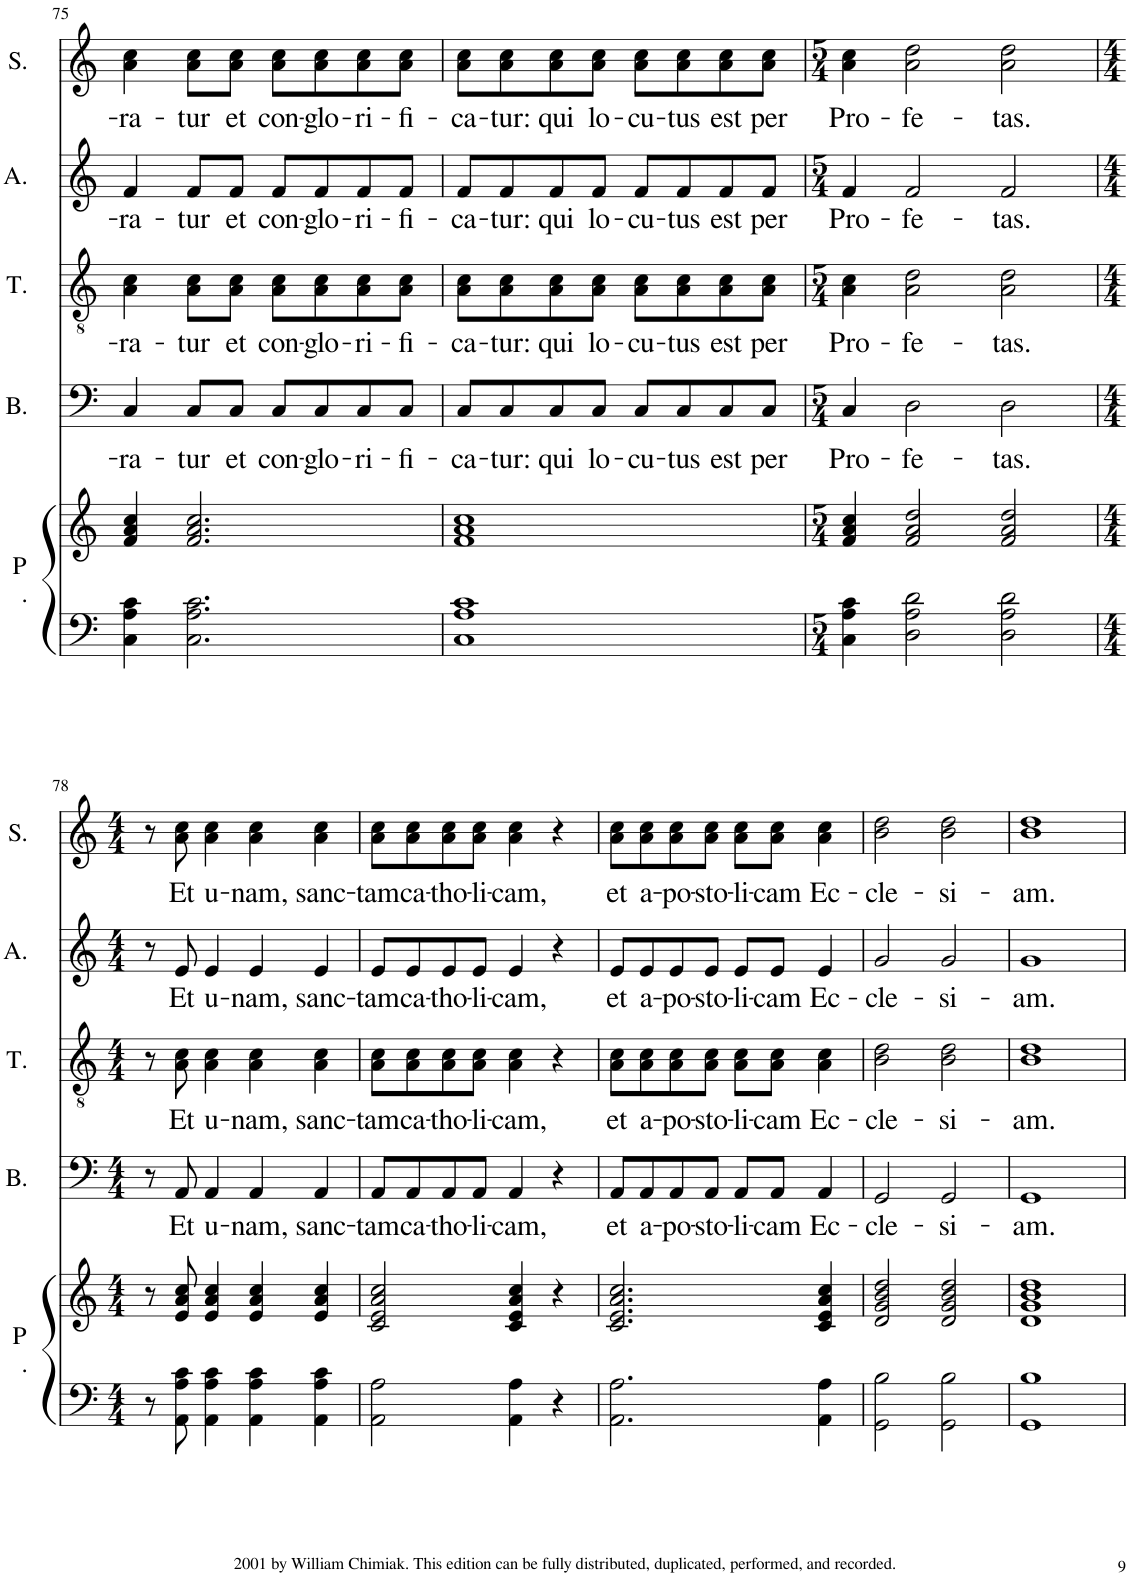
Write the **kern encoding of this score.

**kern	**kern	**kern	**text	**kern	**text	**kern	**text	**kern	**text
*part5	*part5	*part4	*part4	*part3	*part3	*part2	*part2	*part1	*part1
*staff6	*staff5	*staff4	*staff4	*staff3	*staff3	*staff2	*staff2	*staff1	*staff1
*I"Piano (for Rehearsal only)	*	*I"Bass	*	*I"Tenor	*	*I"Alto	*	*I"Soprano	*
*I'P .	*	*I'B.	*	*I'T.	*	*I'A.	*	*I'S.	*
!!LO:PB:g=z
*clefF4	*clefG2	*clefF4	*	*clefGv2	*	*clefG2	*	*clefG2	*
*k[]	*k[]	*k[]	*	*k[]	*	*k[]	*	*k[]	*
*M4/4	*M4/4	*M4/4	*	*M4/4	*	*M4/4	*	*M4/4	*
=75	=75	=75	=75	=75	=75	=75	=75	=75	=75
!	!	!	!LO:LY:b	!	!LO:LY:b	!	!LO:LY:b	!	!LO:LY:b
4C\ 4A\ 4c\	4f/ 4a/ 4cc/	4C/	-ra-	4A\ 4c\	-ra-	4f/	-ra-	4a\ 4cc\	-ra-
!	!	!	!LO:LY:b	!	!LO:LY:b	!	!LO:LY:b	!	!LO:LY:b
2.C\ 2.A\ 2.c\	2.f/ 2.a/ 2.cc/	8C/L	-tur	8A\ 8c\L	-tur	8f/L	-tur	8a\ 8cc\L	-tur
!	!	!	!LO:LY:b	!	!LO:LY:b	!	!LO:LY:b	!	!LO:LY:b
.	.	8C/J	et	8A\ 8c\J	et	8f/J	et	8a\ 8cc\J	et
!	!	!	!LO:LY:b	!	!LO:LY:b	!	!LO:LY:b	!	!LO:LY:b
.	.	8C/L	con-	8A\ 8c\L	con-	8f/L	con-	8a\ 8cc\L	con-
!	!	!	!LO:LY:b	!	!LO:LY:b	!	!LO:LY:b	!	!LO:LY:b
.	.	8C/	-glo-	8A\ 8c\	-glo-	8f/	-glo-	8a\ 8cc\	-glo-
!	!	!	!LO:LY:b	!	!LO:LY:b	!	!LO:LY:b	!	!LO:LY:b
.	.	8C/	-ri-	8A\ 8c\	-ri-	8f/	-ri-	8a\ 8cc\	-ri-
!	!	!	!LO:LY:b	!	!LO:LY:b	!	!LO:LY:b	!	!LO:LY:b
.	.	8C/J	-fi-	8A\ 8c\J	-fi-	8f/J	-fi-	8a\ 8cc\J	-fi-
=76	=76	=76	=76	=76	=76	=76	=76	=76	=76
!	!	!	!LO:LY:b	!	!LO:LY:b	!	!LO:LY:b	!	!LO:LY:b
1C 1A 1c	1f 1a 1cc	8C/L	-ca-	8A\ 8c\L	-ca-	8f/L	-ca-	8a\ 8cc\L	-ca-
!	!	!	!LO:LY:b	!	!LO:LY:b	!	!LO:LY:b	!	!LO:LY:b
.	.	8C/	-tur:	8A\ 8c\	-tur:	8f/	-tur:	8a\ 8cc\	-tur:
!	!	!	!LO:LY:b	!	!LO:LY:b	!	!LO:LY:b	!	!LO:LY:b
.	.	8C/	qui	8A\ 8c\	qui	8f/	qui	8a\ 8cc\	qui
!	!	!	!LO:LY:b	!	!LO:LY:b	!	!LO:LY:b	!	!LO:LY:b
.	.	8C/J	lo-	8A\ 8c\J	lo-	8f/J	lo-	8a\ 8cc\J	lo-
!	!	!	!LO:LY:b	!	!LO:LY:b	!	!LO:LY:b	!	!LO:LY:b
.	.	8C/L	-cu-	8A\ 8c\L	-cu-	8f/L	-cu-	8a\ 8cc\L	-cu-
!	!	!	!LO:LY:b	!	!LO:LY:b	!	!LO:LY:b	!	!LO:LY:b
.	.	8C/	-tus	8A\ 8c\	-tus	8f/	-tus	8a\ 8cc\	-tus
!	!	!	!LO:LY:b	!	!LO:LY:b	!	!LO:LY:b	!	!LO:LY:b
.	.	8C/	est	8A\ 8c\	est	8f/	est	8a\ 8cc\	est
!	!	!	!LO:LY:b	!	!LO:LY:b	!	!LO:LY:b	!	!LO:LY:b
.	.	8C/J	per	8A\ 8c\J	per	8f/J	per	8a\ 8cc\J	per
=77	=77	=77	=77	=77	=77	=77	=77	=77	=77
*M5/4	*M5/4	*M5/4	*	*M5/4	*	*M5/4	*	*M5/4	*
!	!	!	!LO:LY:b	!	!LO:LY:b	!	!LO:LY:b	!	!LO:LY:b
4C\ 4A\ 4c\	4f/ 4a/ 4cc/	4C/	Pro-	4A\ 4c\	Pro-	4f/	Pro-	4a\ 4cc\	Pro-
!	!	!	!LO:LY:b	!	!LO:LY:b	!	!LO:LY:b	!	!LO:LY:b
2D\ 2A\ 2d\	2f/ 2a/ 2dd/	2D\	-fe-	2A\ 2d\	-fe-	2f/	-fe-	2a\ 2dd\	-fe-
!	!	!	!LO:LY:b	!	!LO:LY:b	!	!LO:LY:b	!	!LO:LY:b
2D\ 2A\ 2d\	2f/ 2a/ 2dd/	2D\	-tas.	2A\ 2d\	-tas.	2f/	-tas.	2a\ 2dd\	-tas.
!!LO:LB:g=z
=78	=78	=78	=78	=78	=78	=78	=78	=78	=78
*M4/4	*M4/4	*M4/4	*	*M4/4	*	*M4/4	*	*M4/4	*
8r	8r	8r	.	8r	.	8r	.	8r	.
!	!	!	!LO:LY:b	!	!LO:LY:b	!	!LO:LY:b	!	!LO:LY:b
8AA\ 8A\ 8c\	8e/ 8a/ 8cc/	8AA/	Et	8A\ 8c\	Et	8e/	Et	8a\ 8cc\	Et
!	!	!	!LO:LY:b	!	!LO:LY:b	!	!LO:LY:b	!	!LO:LY:b
4AA\ 4A\ 4c\	4e/ 4a/ 4cc/	4AA/	u-	4A\ 4c\	u-	4e/	u-	4a\ 4cc\	u-
!	!	!	!LO:LY:b	!	!LO:LY:b	!	!LO:LY:b	!	!LO:LY:b
4AA\ 4A\ 4c\	4e/ 4a/ 4cc/	4AA/	-nam,	4A\ 4c\	-nam,	4e/	-nam,	4a\ 4cc\	-nam,
!	!	!	!LO:LY:b	!	!LO:LY:b	!	!LO:LY:b	!	!LO:LY:b
4AA\ 4A\ 4c\	4e/ 4a/ 4cc/	4AA/	sanc-	4A\ 4c\	sanc-	4e/	sanc-	4a\ 4cc\	sanc-
=79	=79	=79	=79	=79	=79	=79	=79	=79	=79
!	!	!	!LO:LY:b	!	!LO:LY:b	!	!LO:LY:b	!	!LO:LY:b
2AA\ 2A\	2c/ 2e/ 2a/ 2cc/	8AA/L	-tam	8A\ 8c\L	-tam	8e/L	-tam	8a\ 8cc\L	-tam
!	!	!	!LO:LY:b	!	!LO:LY:b	!	!LO:LY:b	!	!LO:LY:b
.	.	8AA/	ca-	8A\ 8c\	ca-	8e/	ca-	8a\ 8cc\	ca-
!	!	!	!LO:LY:b	!	!LO:LY:b	!	!LO:LY:b	!	!LO:LY:b
.	.	8AA/	-tho-	8A\ 8c\	-tho-	8e/	-tho-	8a\ 8cc\	-tho-
!	!	!	!LO:LY:b	!	!LO:LY:b	!	!LO:LY:b	!	!LO:LY:b
.	.	8AA/J	-li-	8A\ 8c\J	-li-	8e/J	-li-	8a\ 8cc\J	-li-
!	!	!	!LO:LY:b	!	!LO:LY:b	!	!LO:LY:b	!	!LO:LY:b
4AA\ 4A\	4c/ 4e/ 4a/ 4cc/	4AA/	-cam,	4A\ 4c\	-cam,	4e/	-cam,	4a\ 4cc\	-cam,
4r	4r	4r	.	4r	.	4r	.	4r	.
=80	=80	=80	=80	=80	=80	=80	=80	=80	=80
!	!	!	!LO:LY:b	!	!LO:LY:b	!	!LO:LY:b	!	!LO:LY:b
2.AA\ 2.A\	2.c/ 2.e/ 2.a/ 2.cc/	8AA/L	et	8A\ 8c\L	et	8e/L	et	8a\ 8cc\L	et
!	!	!	!LO:LY:b	!	!LO:LY:b	!	!LO:LY:b	!	!LO:LY:b
.	.	8AA/	a-	8A\ 8c\	a-	8e/	a-	8a\ 8cc\	a-
!	!	!	!LO:LY:b	!	!LO:LY:b	!	!LO:LY:b	!	!LO:LY:b
.	.	8AA/	-po-	8A\ 8c\	-po-	8e/	-po-	8a\ 8cc\	-po-
!	!	!	!LO:LY:b	!	!LO:LY:b	!	!LO:LY:b	!	!LO:LY:b
.	.	8AA/J	-sto-	8A\ 8c\J	-sto-	8e/J	-sto-	8a\ 8cc\J	-sto-
!	!	!	!LO:LY:b	!	!LO:LY:b	!	!LO:LY:b	!	!LO:LY:b
.	.	8AA/L	-li-	8A\ 8c\L	-li-	8e/L	-li-	8a\ 8cc\L	-li-
!	!	!	!LO:LY:b	!	!LO:LY:b	!	!LO:LY:b	!	!LO:LY:b
.	.	8AA/J	-cam	8A\ 8c\J	-cam	8e/J	-cam	8a\ 8cc\J	-cam
!	!	!	!LO:LY:b	!	!LO:LY:b	!	!LO:LY:b	!	!LO:LY:b
4AA\ 4A\	4c/ 4e/ 4a/ 4cc/	4AA/	Ec-	4A\ 4c\	Ec-	4e/	Ec-	4a\ 4cc\	Ec-
=81	=81	=81	=81	=81	=81	=81	=81	=81	=81
!	!	!	!LO:LY:b	!	!LO:LY:b	!	!LO:LY:b	!	!LO:LY:b
2GG\ 2B\	2d/ 2g/ 2b/ 2dd/	2GG/	-cle-	2B\ 2d\	-cle-	2g/	-cle-	2b\ 2dd\	-cle-
!	!	!	!LO:LY:b	!	!LO:LY:b	!	!LO:LY:b	!	!LO:LY:b
2GG\ 2B\	2d/ 2g/ 2b/ 2dd/	2GG/	-si-	2B\ 2d\	-si-	2g/	-si-	2b\ 2dd\	-si-
=82	=82	=82	=82	=82	=82	=82	=82	=82	=82
!	!	!	!LO:LY:b	!	!LO:LY:b	!	!LO:LY:b	!	!LO:LY:b
1GG 1B	1d 1g 1b 1dd	1GG	-am.	1B 1d	-am.	1g	-am.	1b 1dd	-am.
=	=	=	=	=	=	=	=	=	=
*-	*-	*-	*-	*-	*-	*-	*-	*-	*-
